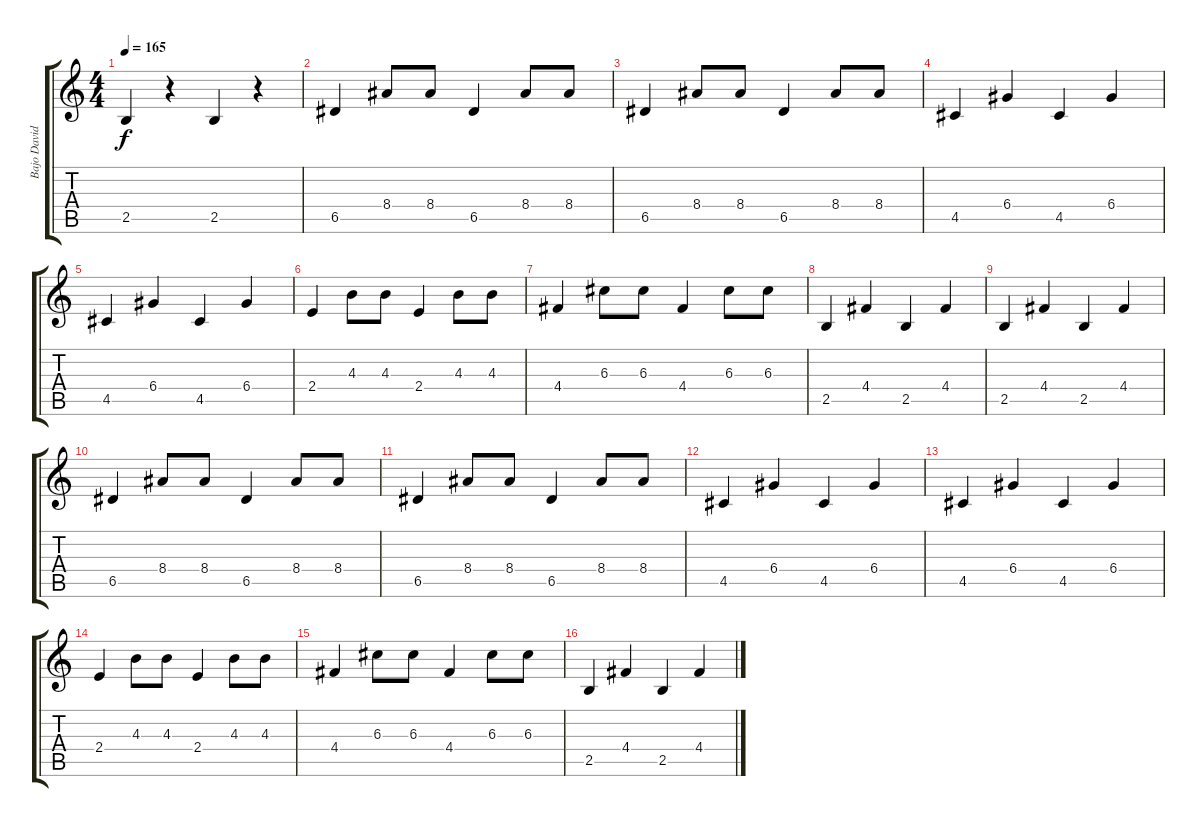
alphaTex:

\track ("Bajo David Jaramillo" "Bajo David") {instrument electricbassfinger}
\staff {score tabs}
\tuning (E4 B3 G3 D3 A2 E2) {hide}
\ts (4 4)
\tempo 165
\clef g2
\ks c
2.5.4{dy f} r.4 2.5.4 r.4 |
6.5.4 8.4.8 8.4.8 6.5.4 8.4.8 8.4.8 |
6.5.4 8.4.8 8.4.8 6.5.4 8.4.8 8.4.8 |
4.5.4 6.4.4 4.5.4 6.4.4 |
4.5.4 6.4.4 4.5.4 6.4.4 |
2.4.4 4.3.8 4.3.8 2.4.4 4.3.8 4.3.8 |
4.4.4 6.3.8 6.3.8 4.4.4 6.3.8 6.3.8 |
2.5.4 4.4.4 2.5.4 4.4.4 |
2.5.4 4.4.4 2.5.4 4.4.4 |
6.5.4 8.4.8 8.4.8 6.5.4 8.4.8 8.4.8 |
6.5.4 8.4.8 8.4.8 6.5.4 8.4.8 8.4.8 |
4.5.4 6.4.4 4.5.4 6.4.4 |
4.5.4 6.4.4 4.5.4 6.4.4 |
2.4.4 4.3.8 4.3.8 2.4.4 4.3.8 4.3.8 |
4.4.4 6.3.8 6.3.8 4.4.4 6.3.8 6.3.8 |
2.5.4 4.4.4 2.5.4 4.4.4
